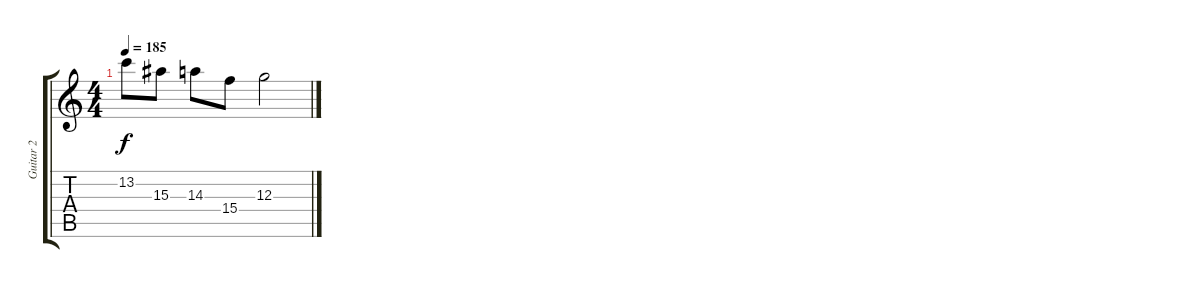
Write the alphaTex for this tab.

\track ("Guitar 2" "Guitar 2") {instrument distortionguitar}
\staff {score tabs}
\tuning (E4 B3 G3 D3 A2 E2) {hide}
\ts (4 4)
\tempo 185
\clef g2
\ks c
13.2.8{dy f} 15.3.8 14.3.8 15.4.8 12.3.2
